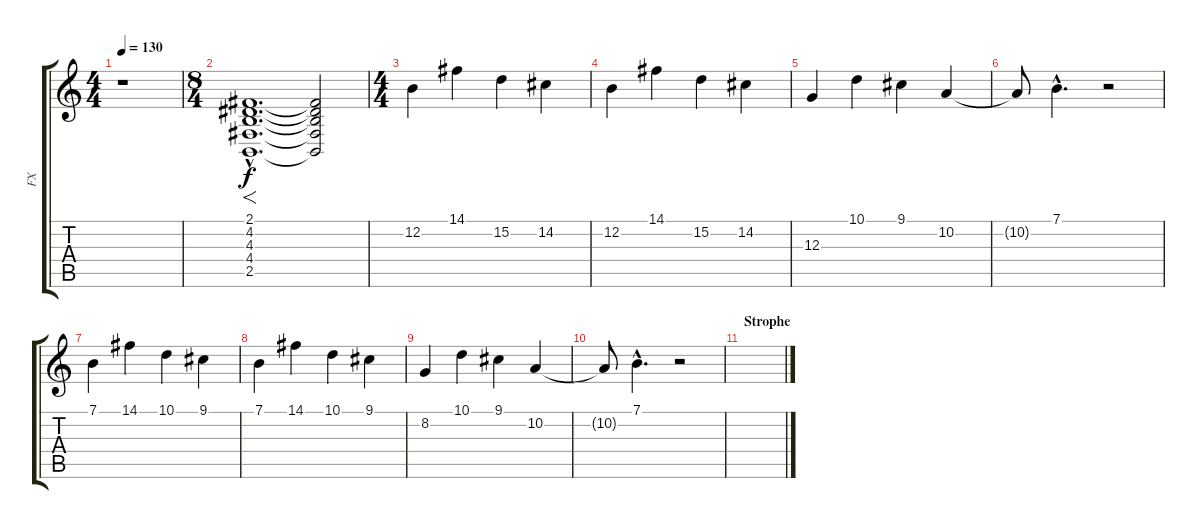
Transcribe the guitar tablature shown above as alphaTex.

\track ("FX" "FX") {instrument pad2warm}
\staff {score tabs}
\tuning (E4 B3 G3 D3 A2 E2) {hide}
\ts (4 4)
\tempo 130
\clef g2
\ks c
r.1{dy f instrument pad2warm} |
\ts (8 4)
(2.1{hac} 4.2{hac} 4.3{hac} 4.4{hac} 2.5{hac}).1{f d instrument fx3crystal} (2.1{t} 4.2{t} 4.3{t} 4.4{t} 2.5{t}).2 |
\ts (4 4)
12.2.4{instrument pad2warm} 14.1.4 15.2.4 14.2.4 |
12.2.4 14.1.4 15.2.4 14.2.4 |
12.3.4 10.1.4 9.1.4 10.2.4 |
10.2{t}.8 7.1{hac}.4{d} r.2 |
7.1.4 14.1.4 10.1.4 9.1.4 |
7.1.4 14.1.4 10.1.4 9.1.4 |
8.2.4 10.1.4 9.1.4 10.2.4 |
10.2{t}.8 7.1{hac}.4{d} r.2 |
\section ("" "Strophe")
